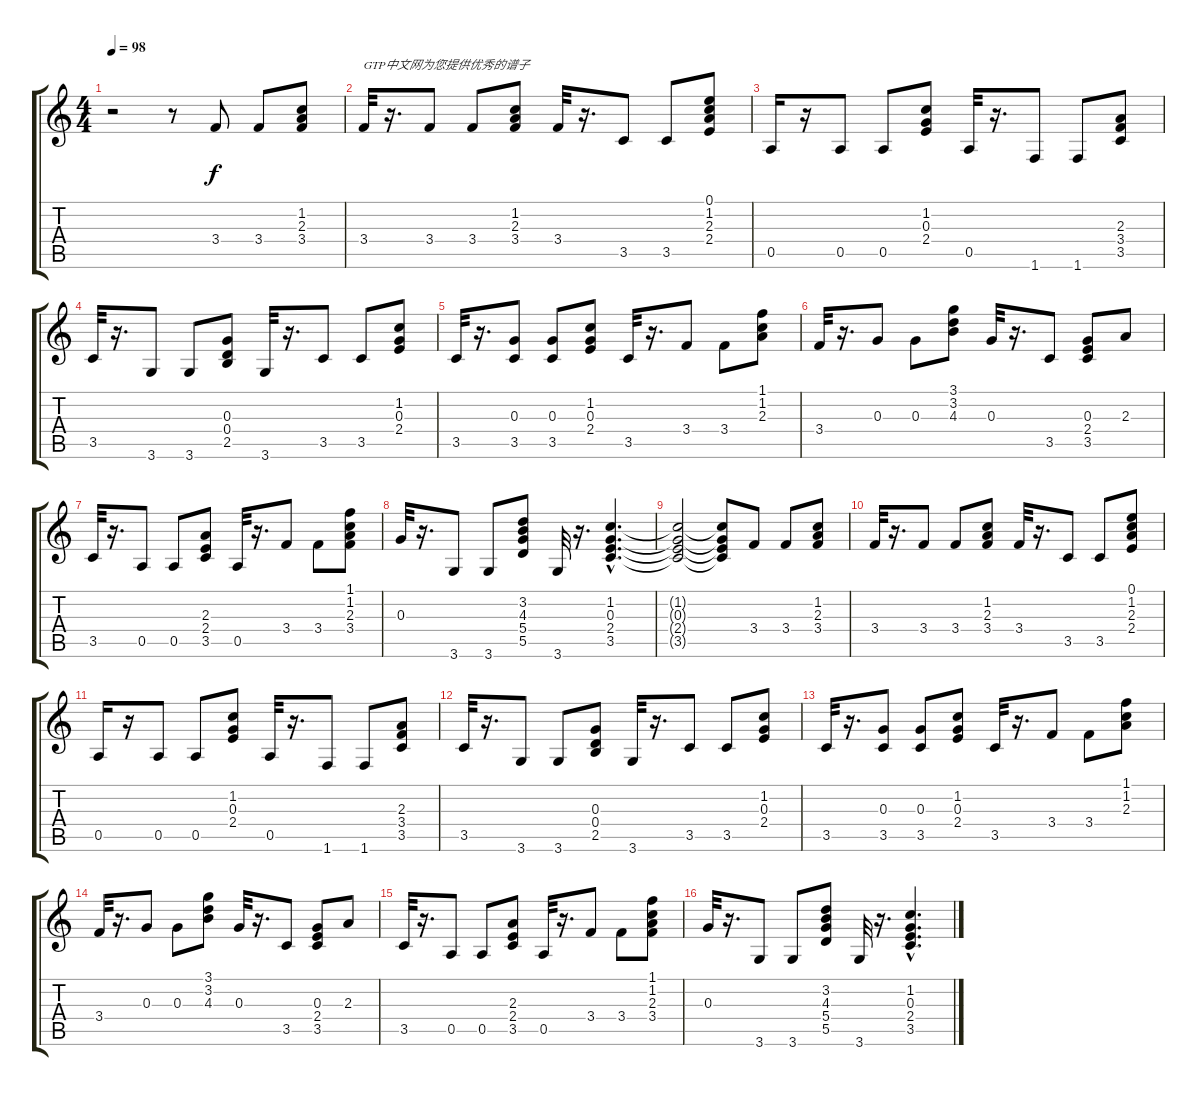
\track "" {instrument acousticguitarnylon}
\staff {score tabs}
\tuning (E4 B3 G3 D3 A2 E2) {hide}
\ts (4 4)
\tempo 98
\clef g2
\ks c
r.2{dy f instrument acousticguitarnylon} r.8 3.4.8 3.4.8 (1.2 2.3 3.4).8 |
3.4.32{txt "GTP中文网为您提供优秀的谱子"} r.16{d} 3.4.8 3.4.8 (1.2 2.3 3.4).8 3.4.32 r.16{d} 3.5.8 3.5.8 (0.1 1.2 2.3 2.4).8 |
0.5.16 r.16 0.5.8 0.5.8 (1.2 0.3 2.4).8 0.5.32 r.16{d} 1.6.8 1.6.8 (2.3 3.4 3.5).8 |
3.5.32 r.16{d} 3.6.8 3.6.8 (0.3 0.4 2.5).8 3.6.32 r.16{d} 3.5.8 3.5.8 (1.2 0.3 2.4).8 |
3.5.32 r.16{d} (0.3 3.5).8 (0.3 3.5).8 (1.2 0.3 2.4).8 3.5.32 r.16{d} 3.4.8 3.4.8 (1.1 1.2 2.3).8 |
3.4.32 r.16{d} 0.3.8 0.3.8 (3.1 3.2 4.3).8 0.3.32 r.16{d} 3.5.8 (0.3 2.4 3.5).8 2.3.8 |
3.5.32 r.16{d} 0.5.8 0.5.8 (2.3 2.4 3.5).8 0.5.32 r.16{d} 3.4.8 3.4.8 (1.1 1.2 2.3 3.4).8 |
0.3.32 r.16{d} 3.6.8 3.6.8 (3.2 4.3 5.4 5.5).8 3.6.32 r.16{d} (1.2{hac} 0.3{hac} 2.4{hac} 3.5{hac}).4{d} |
(1.2{t} 0.3{t} 2.4{t} 3.5{t}).2 (1.2{t} 0.3{t} 2.4{t} 3.5{t}).8 3.4.8 3.4.8 (1.2 2.3 3.4).8 |
3.4.32 r.16{d} 3.4.8 3.4.8 (1.2 2.3 3.4).8 3.4.32 r.16{d} 3.5.8 3.5.8 (0.1 1.2 2.3 2.4).8 |
0.5.16 r.16 0.5.8 0.5.8 (1.2 0.3 2.4).8 0.5.32 r.16{d} 1.6.8 1.6.8 (2.3 3.4 3.5).8 |
3.5.32 r.16{d} 3.6.8 3.6.8 (0.3 0.4 2.5).8 3.6.32 r.16{d} 3.5.8 3.5.8 (1.2 0.3 2.4).8 |
3.5.32 r.16{d} (0.3 3.5).8 (0.3 3.5).8 (1.2 0.3 2.4).8 3.5.32 r.16{d} 3.4.8 3.4.8 (1.1 1.2 2.3).8 |
3.4.32 r.16{d} 0.3.8 0.3.8 (3.1 3.2 4.3).8 0.3.32 r.16{d} 3.5.8 (0.3 2.4 3.5).8 2.3.8 |
3.5.32 r.16{d} 0.5.8 0.5.8 (2.3 2.4 3.5).8 0.5.32 r.16{d} 3.4.8 3.4.8 (1.1 1.2 2.3 3.4).8 |
0.3.32 r.16{d} 3.6.8 3.6.8 (3.2 4.3 5.4 5.5).8 3.6.32 r.16{d} (1.2{hac} 0.3{hac} 2.4{hac} 3.5{hac}).4{d}
